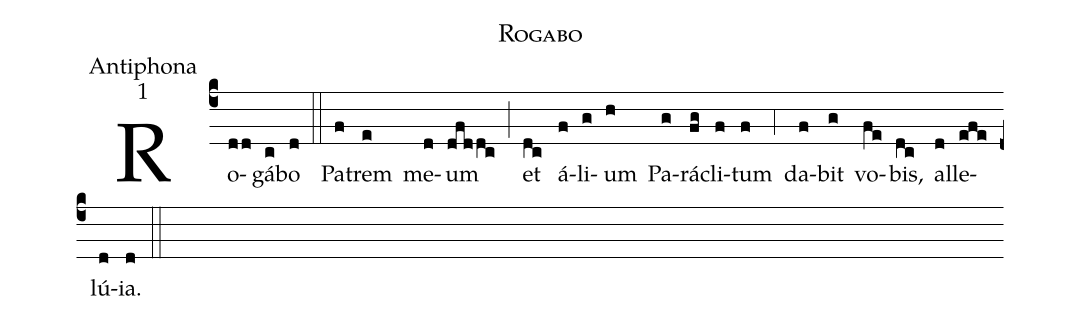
name:Rogabo;
office-part:Antiphona;
mode:1;
%%
(c4) Ro(dd)gá(c)bo(d) (::)
Pa(f)trem(e) me(d)um(dfddc) (;) et(dc) á(f)li(g)um(h) Pa(g)rá(fg)cli(f)tum(f) (,4) da(f)bit(g) vo(fe)bis,(dc) al(d)le(efe)lú(d)ia.(d) (::)
